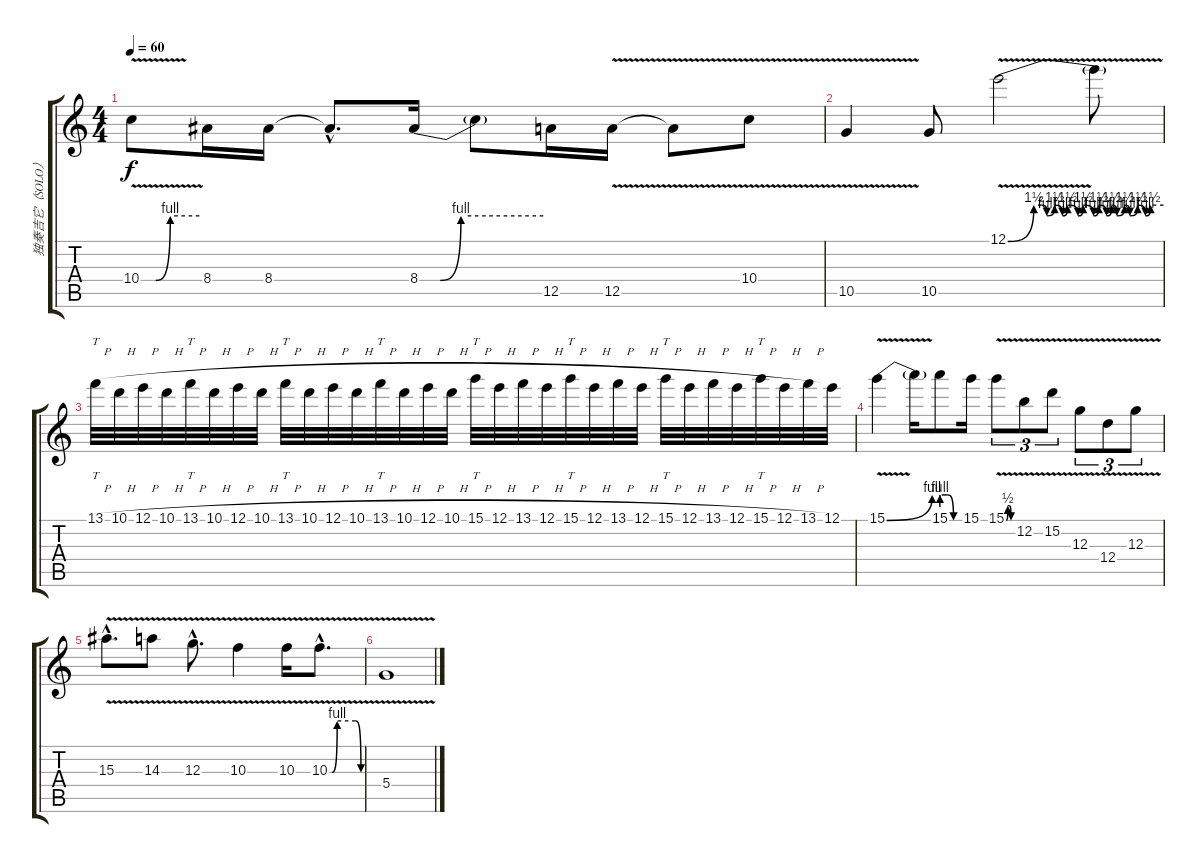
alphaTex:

\track ("独奏吉它（SOLO）" "独奏吉它（SOLO）") {instrument overdrivenguitar}
\staff {score tabs}
\tuning (E4 B3 G3 D3 A2 E2) {hide}
\ts (4 4)
\tempo 60
\clef g2
\ks c
10.4{be (custom 0 0 15 0 30 4 60 4) v}.8{dy f} 8.4.16 8.4.16 8.4{hac t}.8{d} 8.4{be (custom 0 0 10 0 20 4 60 4)}.16 8.4{t}.8 12.5.16 12.5{v}.16 12.5{t}.8 10.4{v}.8 |
10.5{v}.4 10.5.8 12.1{be (custom 0 0 10 6 13 6 15 4 18 6 21 4 23 6 27 4 29 6 33 4 35 6 38 4 40 6 42 4 45 6 47 4 50 6 53 4 55 6 60 6) v}.2 12.1{t}.8 |
13.1{h}.32{tt} 10.1{h}.32 12.1{h}.32 10.1{h}.32 13.1{h}.32{tt} 10.1{h}.32 12.1{h}.32 10.1{h}.32 13.1{h}.32{tt} 10.1{h}.32 12.1{h}.32 10.1{h}.32 13.1{h}.32{tt} 10.1{h}.32 12.1{h}.32 10.1{h}.32 15.1{h}.32{tt} 12.1{h}.32 13.1{h}.32 12.1{h}.32 15.1{h}.32{tt} 12.1{h}.32 13.1{h}.32 12.1{h}.32 15.1{h}.32{tt} 12.1{h}.32 13.1{h}.32 12.1{h}.32 15.1{h}.32{tt} 12.1{h}.32 13.1{h}.32 12.1.32 |
15.1{be (bend 0 0 60 4) v}.4 15.1{t}.16 15.1{be (custom 0 4 20 4 40 0 60 0)}.8 15.1.16 15.1{be (custom 0 0 15 2 30 2 45 0 60 0) v}.8{tu (3 2)} 12.2{v}.8{tu (3 2)} 15.2{v}.8{tu (3 2)} 12.3{v}.8{tu (3 2)} 12.4{v}.8{tu (3 2)} 12.3{v}.8{tu (3 2)} |
15.3{v hac}.8{d} 14.3{v}.8 12.3{v hac}.8{d} 10.3{v}.4 10.3{v}.16 10.3{be (custom 0 0 5 0 15 4 50 4 60 0) v hac}.8{d} |
5.4{v}.1
